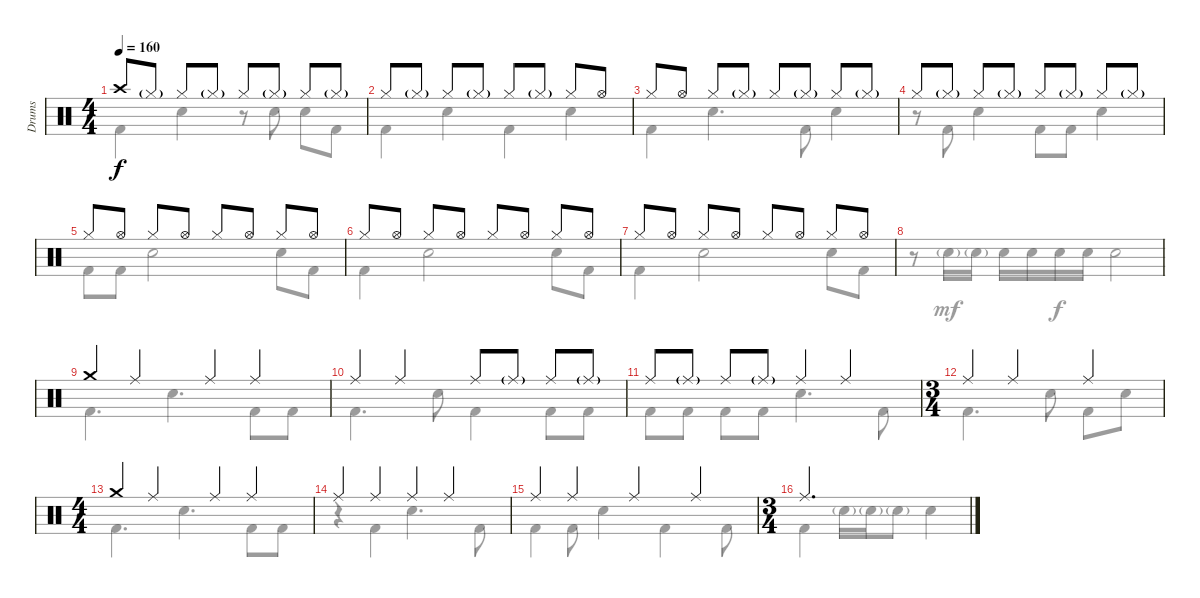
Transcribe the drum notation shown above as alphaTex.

\track ("Drums" "Drums") {instrument percussion}
\staff {score}
\articulation defaults
\voice
\ts (4 4)
\tempo 160
\clef neutral
\ks c "Crash high (hit)".8{dy f} "Hi-Hat (closed)"{g}.8 "Hi-Hat (closed)".8 "Hi-Hat (closed)"{g}.8 "Hi-Hat (closed)".8 "Hi-Hat (closed)"{g}.8 "Hi-Hat (closed)".8 "Hi-Hat (closed)"{g}.8
|
"Hi-Hat (closed)".8 "Hi-Hat (closed)"{g}.8 "Hi-Hat (closed)".8 "Hi-Hat (closed)"{g}.8 "Hi-Hat (closed)".8 "Hi-Hat (closed)"{g}.8 "Hi-Hat (closed)".8 "Hi-Hat (open)".8 |
"Hi-Hat (closed)".8 "Hi-Hat (open)".8 "Hi-Hat (closed)".8 "Hi-Hat (closed)"{g}.8 "Hi-Hat (closed)".8 "Hi-Hat (closed)"{g}.8 "Hi-Hat (closed)".8 "Hi-Hat (closed)"{g}.8 |
"Hi-Hat (closed)".8 "Hi-Hat (closed)"{g}.8 "Hi-Hat (closed)".8 "Hi-Hat (closed)"{g}.8 "Hi-Hat (closed)".8 "Hi-Hat (closed)"{g}.8 "Hi-Hat (closed)".8 "Hi-Hat (closed)"{g}.8 |
"Hi-Hat (closed)".8 "Hi-Hat (open)".8 "Hi-Hat (closed)".8 "Hi-Hat (open)".8 "Hi-Hat (closed)".8 "Hi-Hat (open)".8 "Hi-Hat (closed)".8 "Hi-Hat (open)".8 |
"Hi-Hat (closed)".8 "Hi-Hat (open)".8 "Hi-Hat (closed)".8 "Hi-Hat (open)".8 "Hi-Hat (closed)".8 "Hi-Hat (open)".8 "Hi-Hat (closed)".8 "Hi-Hat (open)".8 |
"Hi-Hat (closed)".8 "Hi-Hat (open)".8 "Hi-Hat (closed)".8 "Hi-Hat (open)".8 "Hi-Hat (closed)".8 "Hi-Hat (open)".8 "Hi-Hat (closed)".8 "Hi-Hat (open)".8 |
|
"Crash medium (hit)".4 "Ride (middle)".4 "Ride (middle)".4 "Ride (middle)".4 |
"Ride (middle)".4 "Ride (middle)".4 "Ride (middle)".8 "Ride (middle)"{g}.8 "Ride (middle)".8 "Ride (middle)"{g}.8 |
"Ride (middle)".8 "Ride (middle)"{g}.8 "Ride (middle)".8 "Ride (middle)"{g}.8 "Ride (middle)".4 "Ride (middle)".4 |
\ts (3 4)
"Ride (middle)".4 "Ride (middle)".4 "Ride (middle)".4 |
\ts (4 4)
"Crash medium (hit)".4 "Ride (middle)".4 "Ride (middle)".4 "Ride (middle)".4 |
"Ride (middle)".4 "Ride (middle)".4 "Ride (middle)".4 "Ride (middle)".4 |
"Ride (middle)".4 "Ride (middle)".4 "Ride (middle)".4 "Ride (middle)".4 |
\ts (3 4)
"Ride (middle)".2{d}
\voice
\clef neutral
\ottava regular
\simile none
\ks c "Kick (hit) 2".4{dy f} "Snare (hit) 2".4
r.8 "Snare (hit) 2".8 "Snare (hit) 2".8 "Kick (hit) 2".8 |
"Kick (hit) 2".4 "Snare (hit) 2".4 "Kick (hit) 2".4 "Snare (hit) 2".4 |
"Kick (hit) 2".4 "Snare (hit) 2".4{d} "Kick (hit) 2".8 "Snare (hit) 2".4 |
r.8 "Kick (hit) 2".8 "Snare (hit) 2".4 "Kick (hit) 2".8 "Kick (hit) 2".8 "Snare (hit) 2".4 |
"Kick (hit) 2".8 "Kick (hit) 2".8 "Snare (hit) 2".2 "Snare (hit) 2".8 "Kick (hit) 2".8 |
"Kick (hit) 2".4 "Snare (hit) 2".2 "Snare (hit) 2".8 "Kick (hit) 2".8 |
"Kick (hit) 2".4 "Snare (hit) 2".2 "Snare (hit) 2".8 "Kick (hit) 2".8 |
r.8 "Snare (hit) 2"{g}.16{dy mf} "Snare (hit) 2"{g}.16 "Snare (hit) 2".16 "Snare (hit) 2".16 "Snare (hit) 2".16{dy f} "Snare (hit) 2".16 "Snare (hit) 2".2 |
"Kick (hit) 2".4{d} "Snare (hit) 2".4{d} "Kick (hit) 2".8 "Kick (hit) 2".8 |
"Kick (hit) 2".4{d} "Snare (hit) 2".8 "Kick (hit) 2".4 "Kick (hit) 2".8 "Kick (hit) 2".8 |
"Kick (hit) 2".8 "Kick (hit) 2".8 "Kick (hit) 2".8 "Kick (hit) 2".8 "Snare (hit) 2".4{d} "Kick (hit) 2".8 |
"Kick (hit) 2".4{d} "Snare (hit) 2".8 "Kick (hit) 2".8 "Snare (hit) 2".8 |
"Kick (hit) 2".4{d} "Snare (hit) 2".4{d} "Kick (hit) 2".8 "Kick (hit) 2".8 |
r.4 "Kick (hit) 2".4 "Snare (hit) 2".4{d} "Kick (hit) 2".8 |
"Kick (hit) 2".4 "Kick (hit) 2".8 "Snare (hit) 2".4 "Kick (hit) 2".4 "Kick (hit) 2".8 |
"Kick (hit) 2".4 "Snare (hit) 2"{g}.16 "Snare (hit) 2"{g}.16 "Snare (hit) 2"{g}.8 "Snare (hit) 2".4
